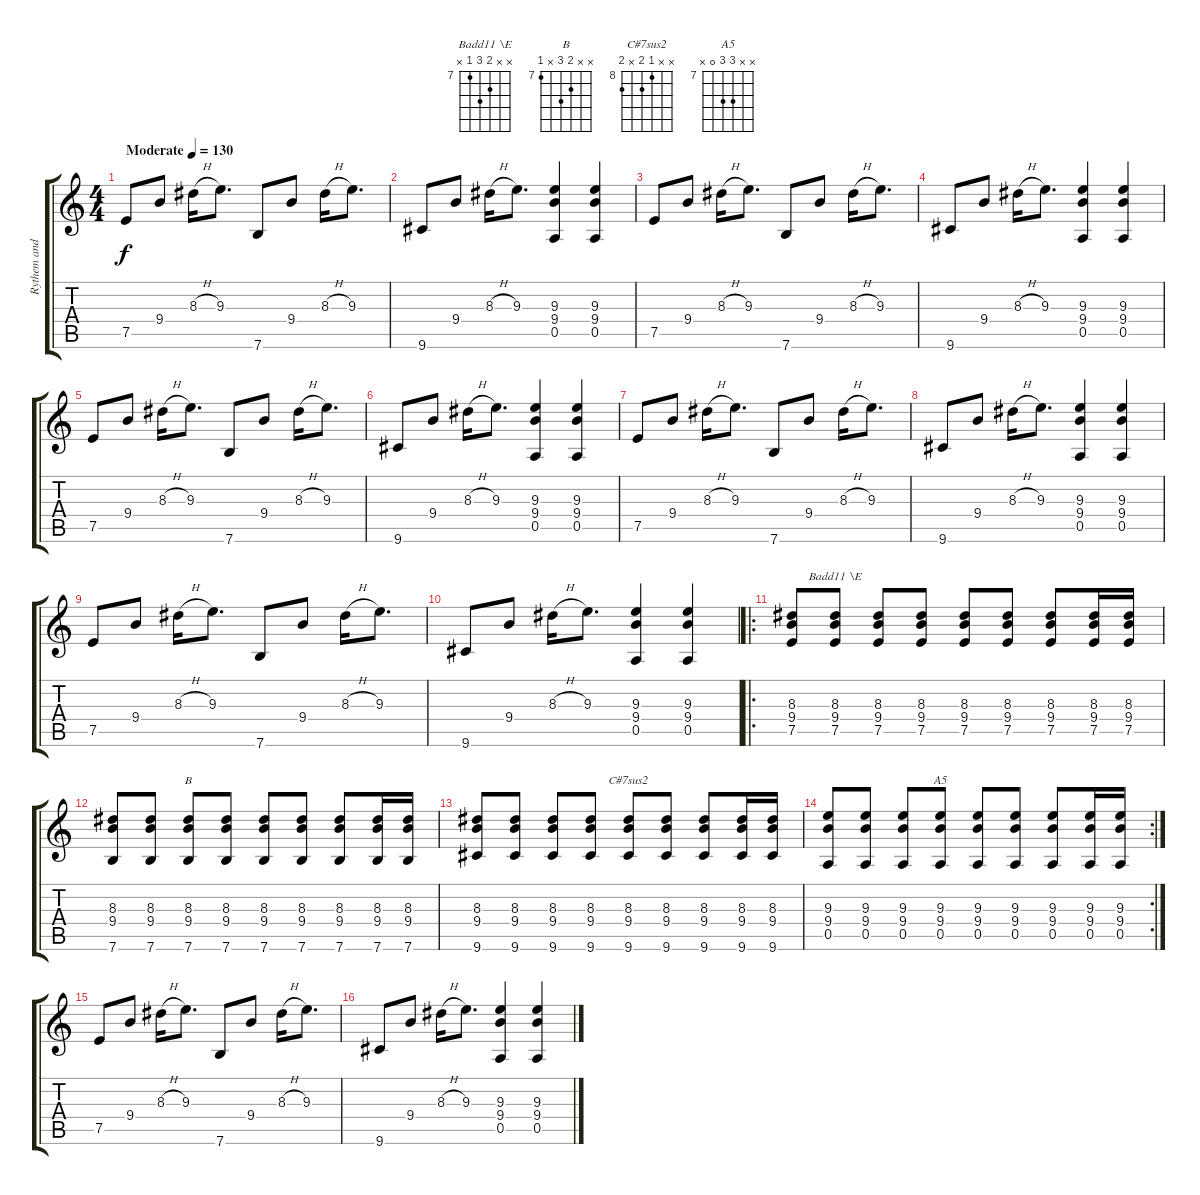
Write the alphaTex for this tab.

\track ("Rythem and Lead" "Rythem and") {instrument electricguitarjazz}
\staff {score tabs}
\tuning (E4 B3 G3 D3 A2 E2) {hide}
\chord ("Badd11 \\E" x x 8 9 7 x) {firstfret 7}
\chord ("B" x x 8 9 x 7) {firstfret 7}
\chord ("C#7sus2" x x 8 9 x 9) {firstfret 8}
\chord ("A5" x x 9 9 0 x) {firstfret 7}
\ts (4 4)
\tempo (130 "Moderate")
\clef g2
\ks c
7.5.8{dy f instrument electricguitarjazz} 9.4.8 8.3{h}.16 9.3.8{d} 7.6.8 9.4.8 8.3{h}.16 9.3.8{d} |
9.6.8 9.4.8 8.3{h}.16 9.3.8{d} (9.3 9.4 0.5).4 (9.3 9.4 0.5).4 |
7.5.8 9.4.8 8.3{h}.16 9.3.8{d} 7.6.8 9.4.8 8.3{h}.16 9.3.8{d} |
9.6.8 9.4.8 8.3{h}.16 9.3.8{d} (9.3 9.4 0.5).4 (9.3 9.4 0.5).4 |
7.5.8 9.4.8 8.3{h}.16 9.3.8{d} 7.6.8 9.4.8 8.3{h}.16 9.3.8{d} |
9.6.8 9.4.8 8.3{h}.16 9.3.8{d} (9.3 9.4 0.5).4 (9.3 9.4 0.5).4 |
7.5.8 9.4.8 8.3{h}.16 9.3.8{d} 7.6.8 9.4.8 8.3{h}.16 9.3.8{d} |
9.6.8 9.4.8 8.3{h}.16 9.3.8{d} (9.3 9.4 0.5).4 (9.3 9.4 0.5).4 |
7.5.8 9.4.8 8.3{h}.16 9.3.8{d} 7.6.8 9.4.8 8.3{h}.16 9.3.8{d} |
9.6.8 9.4.8 8.3{h}.16 9.3.8{d} (9.3 9.4 0.5).4 (9.3 9.4 0.5).4 |
\ro
(8.3 9.4 7.5).8 (8.3 9.4 7.5).8{ch "Badd11 \\E"} (8.3 9.4 7.5).8 (8.3 9.4 7.5).8 (8.3 9.4 7.5).8 (8.3 9.4 7.5).8 (8.3 9.4 7.5).8 (8.3 9.4 7.5).16 (8.3 9.4 7.5).16 |
(8.3 9.4 7.6).8 (8.3 9.4 7.6).8 (8.3 9.4 7.6).8{ch "B"} (8.3 9.4 7.6).8 (8.3 9.4 7.6).8 (8.3 9.4 7.6).8 (8.3 9.4 7.6).8 (8.3 9.4 7.6).16 (8.3 9.4 7.6).16 |
(8.3 9.4 9.6).8 (8.3 9.4 9.6).8 (8.3 9.4 9.6).8 (8.3 9.4 9.6).8 (8.3 9.4 9.6).8{ch "C#7sus2"} (8.3 9.4 9.6).8 (8.3 9.4 9.6).8 (8.3 9.4 9.6).16 (8.3 9.4 9.6).16 |
\rc 2
(9.3 9.4 0.5).8 (9.3 9.4 0.5).8 (9.3 9.4 0.5).8 (9.3 9.4 0.5).8{ch "A5"} (9.3 9.4 0.5).8 (9.3 9.4 0.5).8 (9.3 9.4 0.5).8 (9.3 9.4 0.5).16 (9.3 9.4 0.5).16 |
7.5.8 9.4.8 8.3{h}.16 9.3.8{d} 7.6.8 9.4.8 8.3{h}.16 9.3.8{d} |
9.6.8 9.4.8 8.3{h}.16 9.3.8{d} (9.3 9.4 0.5).4 (9.3 9.4 0.5).4
